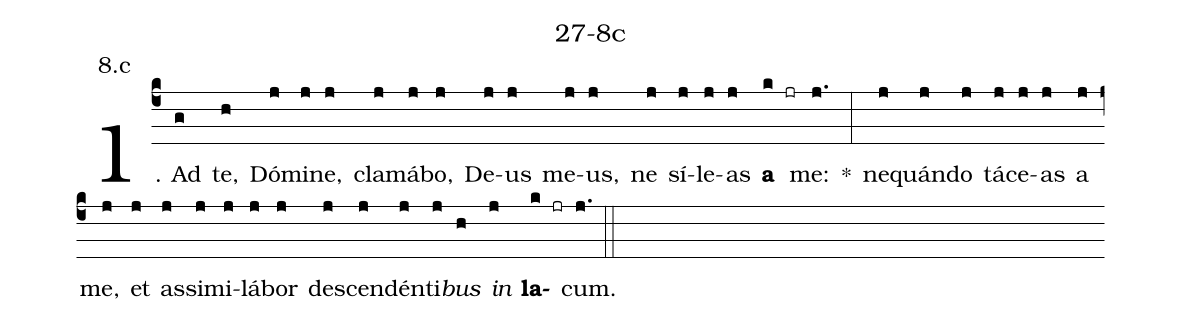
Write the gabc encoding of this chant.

name: 27-8c;
annotation: 8.c;
%%
(c4)1. Ad(g) te,(h) Dó(j)mi(j)ne,(j) cla(j)má(j)bo,(j) De(j)us(j) me(j)us,(j) ne(j) sí(j)le(j)as(j) <b>a</b>(k jr) me:(j.) *(:) ne(j)quán(j)do(j) tá(j)ce(j)as(j) a(j) me,(j) et(j) as(j)si(j)mi(j)lá(j)bor(j) de(j)scen(j)dén(j)ti(j)<i>bus</i>(h) <i>in</i>(j) <b>la</b>(k jr)cum.(j.) (::)
